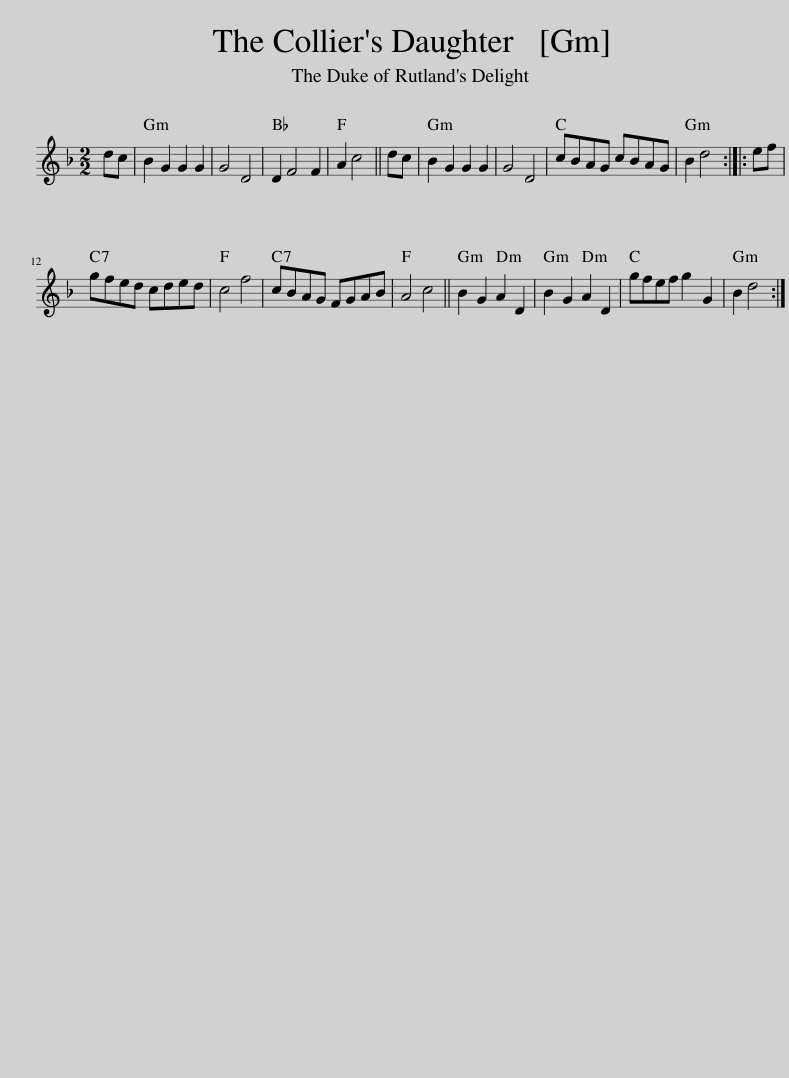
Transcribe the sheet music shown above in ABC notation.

X:1
L:1/8
M:2/2
I:linebreak $
K:F
V:1 treble
V:1
 dc | B2 G2 G2 G2 | G4 D4 | D2 F4 F2 | A2 c4 || %5
 dc | B2 G2 G2 G2 | G4 D4 | cBAG cBAG | B2 d4 :: %10
 ef |$ gfed cded | c4 f4 | cBAG FGAB | A4 c4 || %15
 B2 G2 A2 D2 | B2 G2 A2 D2 | gfef g2 G2 | B2 d4 :| %19
